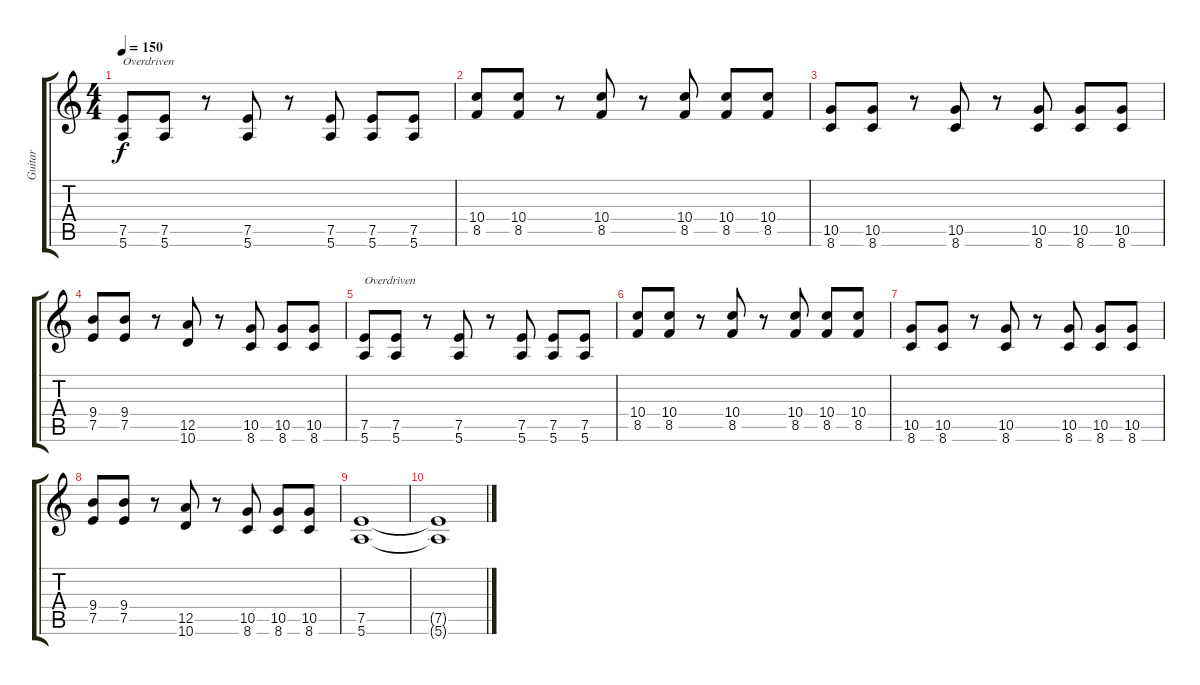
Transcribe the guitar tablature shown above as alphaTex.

\track ("Guitar" "Guitar") {instrument distortionguitar}
\staff {score tabs}
\tuning (E4 B3 G3 D3 A2 E2) {hide}
\ts (4 4)
\tempo 150
\clef g2
\ks c
(7.5 5.6).8{txt "Overdriven" dy f instrument overdrivenguitar} (7.5 5.6).8 r.8 (7.5 5.6).8 r.8 (7.5 5.6).8 (7.5 5.6).8 (7.5 5.6).8 |
(10.4 8.5).8 (10.4 8.5).8 r.8 (10.4 8.5).8 r.8 (10.4 8.5).8 (10.4 8.5).8 (10.4 8.5).8 |
(10.5 8.6).8 (10.5 8.6).8 r.8 (10.5 8.6).8 r.8 (10.5 8.6).8 (10.5 8.6).8 (10.5 8.6).8 |
(9.4 7.5).8 (9.4 7.5).8 r.8 (12.5 10.6).8 r.8 (10.5 8.6).8 (10.5 8.6).8 (10.5 8.6).8 |
(7.5 5.6).8{txt "Overdriven" instrument overdrivenguitar} (7.5 5.6).8 r.8 (7.5 5.6).8 r.8 (7.5 5.6).8 (7.5 5.6).8 (7.5 5.6).8 |
(10.4 8.5).8 (10.4 8.5).8 r.8 (10.4 8.5).8 r.8 (10.4 8.5).8 (10.4 8.5).8 (10.4 8.5).8 |
(10.5 8.6).8 (10.5 8.6).8 r.8 (10.5 8.6).8 r.8 (10.5 8.6).8 (10.5 8.6).8 (10.5 8.6).8 |
(9.4 7.5).8 (9.4 7.5).8 r.8 (12.5 10.6).8 r.8 (10.5 8.6).8 (10.5 8.6).8 (10.5 8.6).8 |
(7.5 5.6).1 |
(7.5{t} 5.6{t}).1
